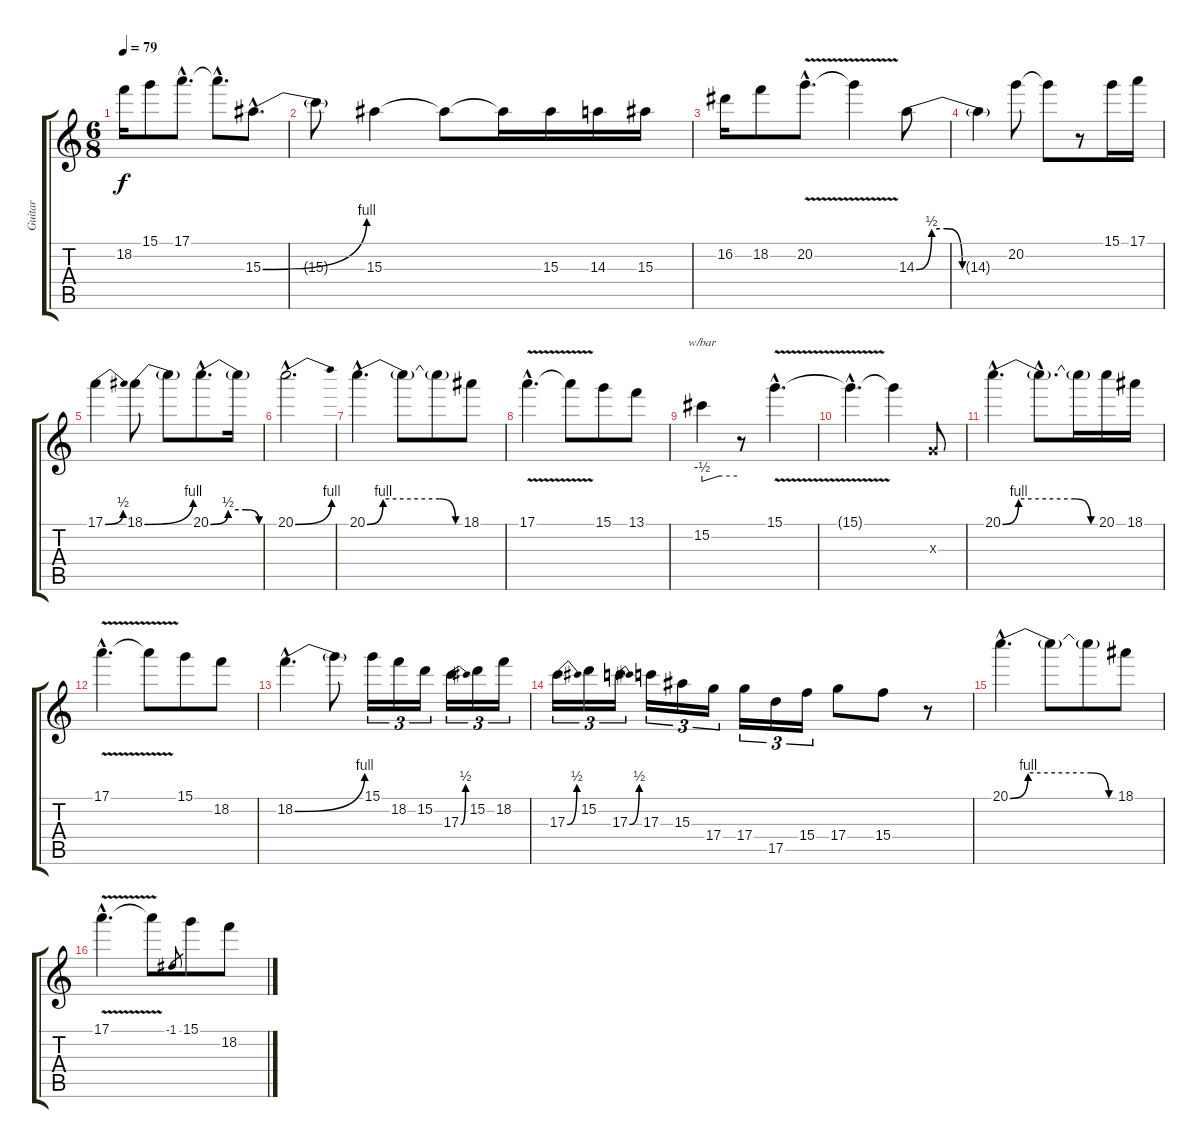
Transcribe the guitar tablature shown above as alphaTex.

\track ("Guitar" "Guitar") {instrument distortionguitar}
\staff {score tabs}
\tuning (E4 B3 G3 D3 A2 E2) {hide}
\ts (6 8)
\tempo 79
\clef g2
\ks c
18.2.16{dy f} 15.1.8 17.1{hac}.8{d} 17.1{hac t}.8{d} 15.3{be (bend 0 0 60 4) hac}.8{d} |
15.3{t}.8 15.3.4 15.3{t}.8 15.3{t}.16 15.3.16 14.3.16 15.3.16 |
16.2.16 18.2.8 20.2{v hac}.8{d} 20.2{t}.4 14.3{be (custom 0 0 10 2 20 2 30 0 60 0)}.8 |
14.3{t}.4 20.2.8 20.2{t}.8 r.8 15.1.16 17.1.16 |
17.1{be (bend 0 0 60 2)}.4 18.1{be (bend 0 0 60 4)}.8 18.1{t}.8 20.1{be (custom 0 0 20 2 40 2 55 0 60 0) hac}.8{d} 20.1{t}.16 |
20.1{be (bend 0 0 60 4) hac}.2{d} |
20.1{be (custom 0 0 10 4 45 4 55 0 60 0) hac}.4{d} 20.1{t}.8 20.1{t}.8 18.1.8 |
17.1{v hac}.4{d} 17.1{t}.8 15.1.8 13.1.8 |
15.2.4{tbe (custom default 0 -2 30 0 60 0)} r.8 15.1{v hac}.4{d} |
15.1{hac t}.4{d} 15.1{t}.4 0.3{x}.8 |
20.1{be (custom 0 0 10 4 45 4 55 0 60 0) hac}.4{d} 20.1{hac t}.8{d} 20.1{t}.16 20.1.16 18.1.16 |
17.1{v hac}.4{d} 17.1{t}.8 15.1.8 18.2.8 |
18.2{be (bend 0 0 60 4) hac}.4{d} 18.2{t}.8 15.1.16{tu (3 2)} 18.2.16{tu (3 2)} 15.2.16{tu (3 2)} 17.3{be (bend 0 0 60 2)}.16{tu (3 2)} 15.2.16{tu (3 2)} 18.2.16{tu (3 2)} |
17.3{be (bend 0 0 60 2)}.16{tu (3 2)} 15.2.16{tu (3 2)} 17.3{be (bend 0 0 60 2)}.16{tu (3 2)} 17.3.16{tu (3 2)} 15.3.16{tu (3 2)} 17.4.16{tu (3 2)} 17.4.16{tu (3 2)} 17.5.16{tu (3 2)} 15.4.16{tu (3 2)} 17.4.8 15.4.8 r.8 |
20.1{be (custom 0 0 10 4 45 4 55 0 60 0) hac}.4{d} 20.1{t}.8 20.1{t}.8 18.1.8 |
17.1{v hac}.4{d} 17.1{t}.8 -1.1.8{gr} 15.1.8 18.2.8
